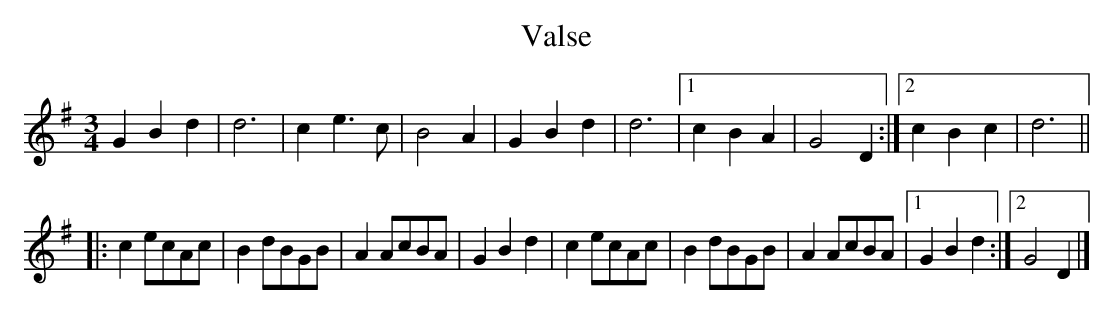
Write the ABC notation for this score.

X:1
T:Valse
M:3/4
L:1/4
K:G
GBd | d3 | ce>c | B2A |\
GBd | d3 |1 cBA | G2D :|2 cBc | d3 ||
|:\
ce/2c/A/c/ | Bd/B/G/B/ | AA/c/B/A/ | GBd |\
ce/c/A/c/ | Bd/B/G/B/ | AA/c/B/A/ |1 GBd :|2 G2D |]
